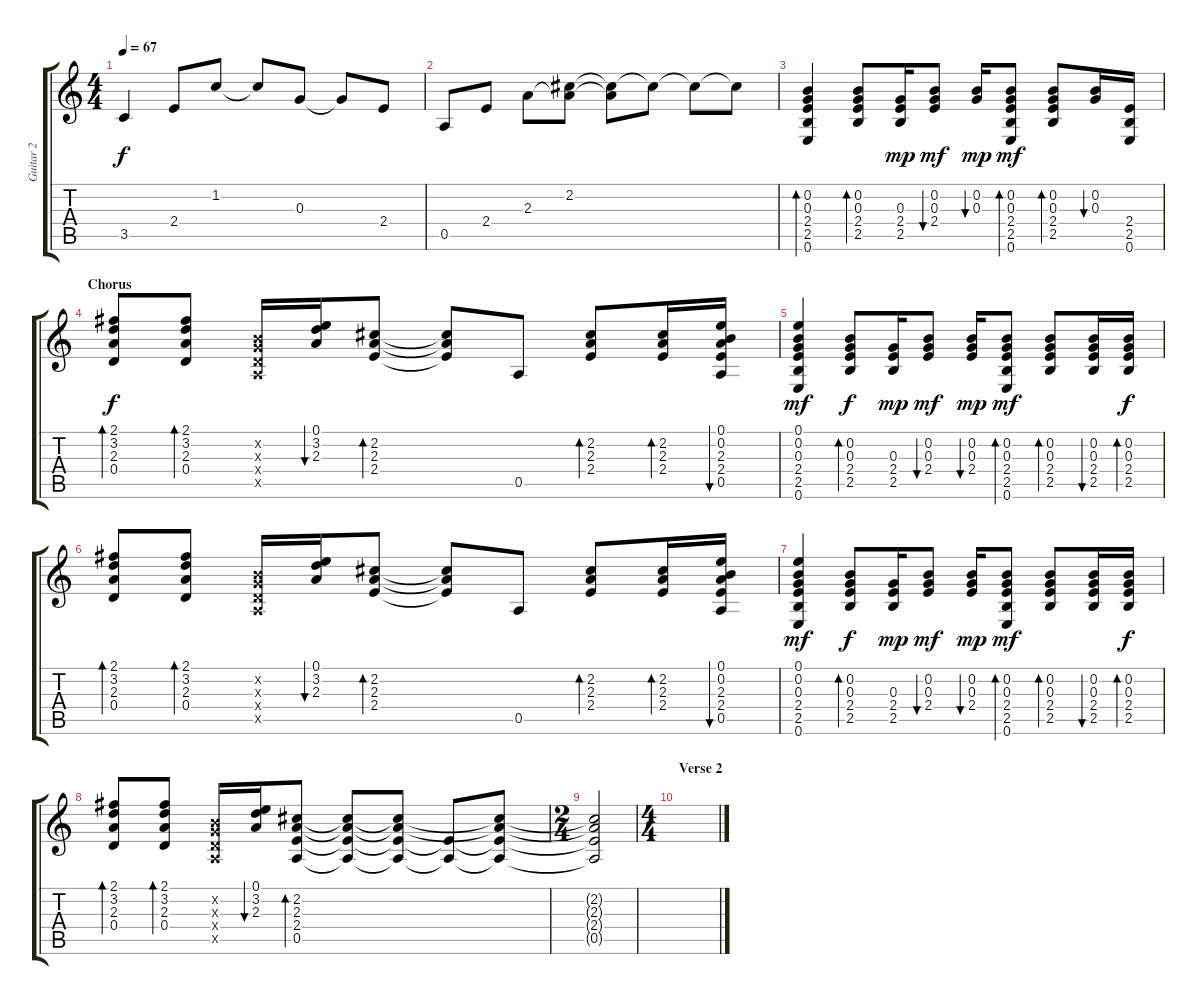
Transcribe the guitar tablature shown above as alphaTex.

\track ("Guitar 2" "Guitar 2") {instrument electricguitarjazz}
\staff {score tabs}
\tuning (E4 B3 G3 D3 A2 E2) {hide}
\ts (4 4)
\tempo 67
\clef g2
\ks c
3.5.4{dy f} 2.4.8 1.2.8 1.2{t}.8 0.3.8 0.3{t}.8 2.4.8 |
0.5.8 2.4.8 2.3.8 (2.2 2.3{t}).8 (2.2{t} 2.3{t}).8 2.2{t}.8 2.2{t}.8 2.2{t}.8 |
(0.2 0.3 2.4 2.5 0.6).4{bd 30 volume 11 balance 12 instrument acousticguitarsteel} (0.2 0.3 2.4 2.5).8{bd 30} (0.3 2.4 2.5).16{dy mp} (0.2 0.3 2.4).8{bu 30 dy mf} (0.2 0.3).16{bu 30 dy mp} (0.2 0.3 2.4 2.5 0.6).8{bd 30 dy mf} (0.2 0.3 2.4 2.5).8{bd 30} (0.2 0.3).16{bu 30} (2.4 2.5 0.6).16 |
\section ("" "Chorus")
(2.1 3.2 2.3 0.4).8{bd 30 dy f volume 14} (2.1 3.2 2.3 0.4).8{bd 30} (0.2{x} 0.3{x} 0.4{x} 0.5{x}).16 (0.1 3.2 2.3).16{bu 30} (2.2 2.3 2.4).8{bd 30} (2.2{t} 2.3{t} 2.4{t}).8 0.5.8 (2.2 2.3 2.4).8{bd 30} (2.2 2.3 2.4).16{bd 30} (0.1 0.2 2.3 2.4 0.5).16{bu 30} |
(0.1 0.2 0.3 2.4 2.5 0.6).4{dy mf} (0.2 0.3 2.4 2.5).8{bd 30 dy f} (0.3 2.4 2.5).16{dy mp} (0.2 0.3 2.4).8{bu 30 dy mf} (0.2 0.3 2.4).16{bu 30 dy mp} (0.2 0.3 2.4 2.5 0.6).8{bd 30 dy mf} (0.2 0.3 2.4 2.5).8{bd 30} (0.2 0.3 2.4 2.5).16{bu 30} (0.2 0.3 2.4 2.5).16{bd 30 dy f} |
(2.1 3.2 2.3 0.4).8{bd 30} (2.1 3.2 2.3 0.4).8{bd 30} (0.2{x} 0.3{x} 0.4{x} 0.5{x}).16 (0.1 3.2 2.3).16{bu 30} (2.2 2.3 2.4).8{bd 30} (2.2{t} 2.3{t} 2.4{t}).8 0.5.8 (2.2 2.3 2.4).8{bd 30} (2.2 2.3 2.4).16{bd 30} (0.1 0.2 2.3 2.4 0.5).16{bu 30} |
(0.1 0.2 0.3 2.4 2.5 0.6).4{dy mf} (0.2 0.3 2.4 2.5).8{bd 30 dy f} (0.3 2.4 2.5).16{dy mp} (0.2 0.3 2.4).8{bu 30 dy mf} (0.2 0.3 2.4).16{bu 30 dy mp} (0.2 0.3 2.4 2.5 0.6).8{bd 30 dy mf} (0.2 0.3 2.4 2.5).8{bd 30} (0.2 0.3 2.4 2.5).16{bu 30} (0.2 0.3 2.4 2.5).16{bd 30 dy f} |
(2.1 3.2 2.3 0.4).8{bd 30} (2.1 3.2 2.3 0.4).8{bd 30} (0.2{x} 0.3{x} 0.4{x} 0.5{x}).16 (0.1 3.2 2.3).16{bu 30} (2.2 2.3 2.4 0.5).8{bd 30} (2.2{t} 2.3{t} 2.4{t} 0.5{t}).8 (2.2{t} 2.3{t} 2.4{t} 0.5{t}).8 (2.4{t} 0.5{t}).8 (2.2{t} 2.3{t} 2.4{t} 0.5{t}).8 |
\ts (2 4)
(2.2{t} 2.3{t} 2.4{t} 0.5{t}).2 |
\ts (4 4)
\section ("" "Verse 2")
